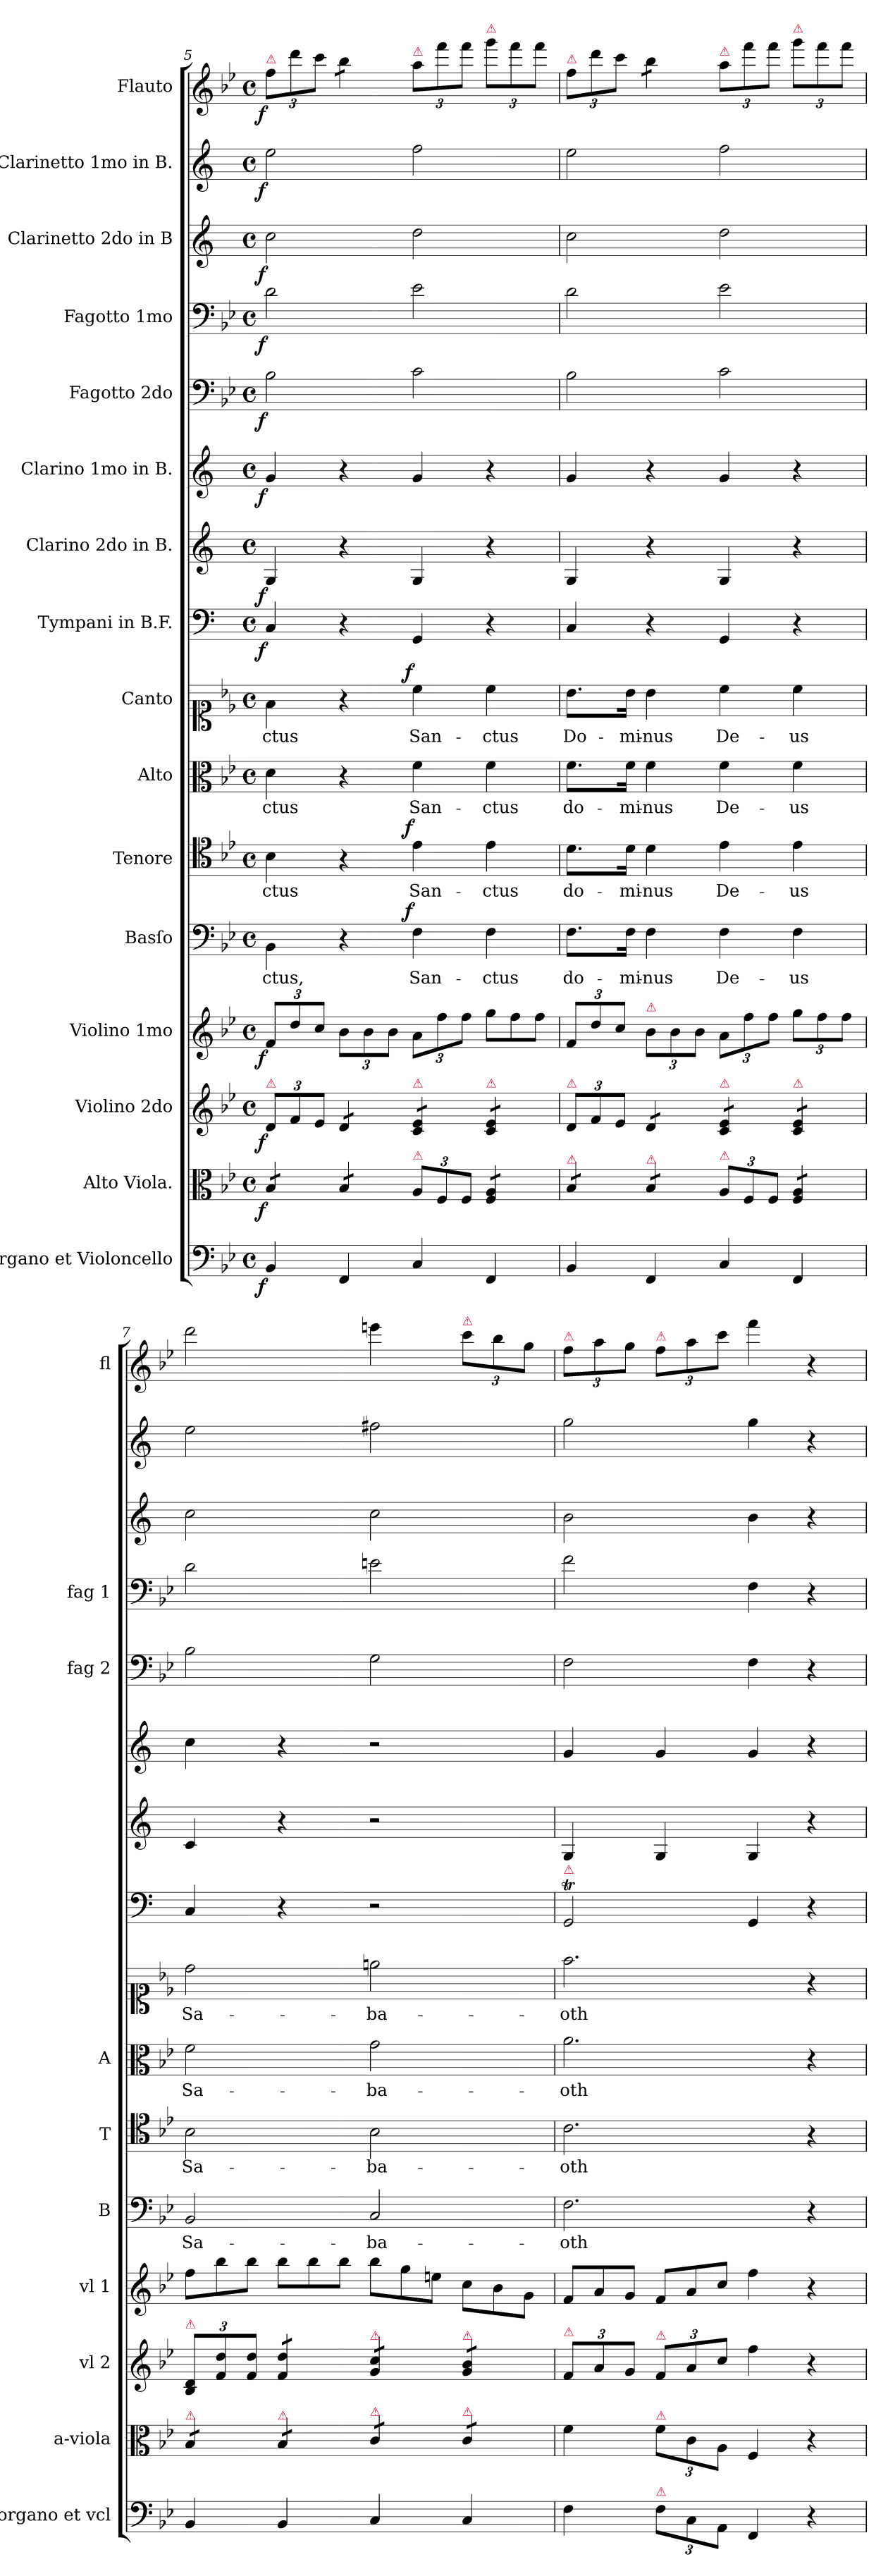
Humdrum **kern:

**kern	**dynam	**kern	**dynam	**kern	**dynam	**kern	**dynam	**kern	**text	**dynam	**kern	**text	**dynam	**kern	**text	**dynam	**kern	**text	**dynam	**kern	**dynam	**kern	**dynam	**kern	**dynam	**kern	**dynam	**kern	**dynam	**kern	**dynam	**kern	**dynam	**kern	**dynam
*part16	*part16	*part15	*part15	*part14	*part14	*part13	*part13	*part12	*part12	*part12	*part11	*part11	*part11	*part10	*part10	*part10	*part9	*part9	*part9	*part8	*part8	*part7	*part7	*part6	*part6	*part5	*part5	*part4	*part4	*part3	*part3	*part2	*part2	*part1	*part1
*staff16	*staff16	*staff15	*staff15	*staff14	*staff14	*staff13	*staff13	*staff12	*staff12	*staff12	*staff11	*staff11	*staff11	*staff10	*staff10	*staff10	*staff9	*staff9	*staff9	*staff8	*staff8	*staff7	*staff7	*staff6	*staff6	*staff5	*staff5	*staff4	*staff4	*staff3	*staff3	*staff2	*staff2	*staff1	*staff1
*I"Organo et Violoncello	*	*I"Alto Viola.	*	*I"Violino 2do	*	*I"Violino 1mo	*	*I"Basſo	*	*	*I"Tenore	*	*	*I"Alto	*	*	*I"Canto	*	*	*I"Tympani in B.F.	*	*I"Clarino 2do in B.	*	*I"Clarino 1mo in B.	*	*I"Fagotto 2do	*	*I"Fagotto 1mo	*	*I"Clarinetto 2do in B	*	*I"Clarinetto 1mo in B.	*	*I"Flauto	*
*I'organo et vcl	*	*I'a-viola	*	*I'vl 2	*	*I'vl 1	*	*I'B	*	*	*I'T	*	*	*I'A	*	*	*	*	*	*	*	*	*	*	*	*I'fag 2	*	*I'fag 1	*	*	*	*	*	*I'fl	*
*clefF4	*	*clefC3	*	*clefG2	*	*clefG2	*	*clefF4	*	*	*clefC4	*	*	*clefC3	*	*	*clefC1	*	*	*clefF4	*	*clefG2	*	*clefG2	*	*clefF4	*	*clefF4	*	*clefG2	*	*clefG2	*	*clefG2	*
*	*	*	*	*	*	*	*	*	*	*	*	*	*	*	*	*	*	*	*	*ITrd1c2	*	*ITrd1c2	*	*ITrd1c2	*	*	*	*	*	*ITrd1c2	*	*ITrd1c2	*	*	*
*k[b-e-]	*	*k[b-e-]	*	*k[b-e-]	*	*k[b-e-]	*	*k[b-e-]	*	*	*k[b-e-]	*	*	*k[b-e-]	*	*	*k[b-e-]	*	*	*k[b-e-]	*	*k[b-e-]	*	*k[b-e-]	*	*k[b-e-]	*	*k[b-e-]	*	*k[b-e-]	*	*k[b-e-]	*	*k[b-e-]	*
*B-:	*	*B-:	*	*B-:	*	*B-:	*	*B-:	*	*	*B-:	*	*	*B-:	*	*	*B-:	*	*	*B-:	*	*B-:	*	*B-:	*	*B-:	*	*B-:	*	*B-:	*	*B-:	*	*B-:	*
*M4/4	*	*M4/4	*	*M4/4	*	*M4/4	*	*M4/4	*	*	*M4/4	*	*	*M4/4	*	*	*M4/4	*	*	*M4/4	*	*M4/4	*	*M4/4	*	*M4/4	*	*M4/4	*	*M4/4	*	*M4/4	*	*M4/4	*
*met(c)	*	*met(c)	*	*met(c)	*	*met(c)	*	*met(c)	*	*	*met(c)	*	*	*met(c)	*	*	*met(c)	*	*	*met(c)	*	*met(c)	*	*met(c)	*	*met(c)	*	*met(c)	*	*met(c)	*	*met(c)	*	*met(c)	*
=5	=5	=5	=5	=5	=5	=5	=5	=5	=5	=5	=5	=5	=5	=5	=5	=5	=5	=5	=5	=5	=5	=5	=5	=5	=5	=5	=5	=5	=5	=5	=5	=5	=5	=5	=5
!	!	!	!	!	!	!	!	!	!	!	!	!	!	!	!	!	!	!	!	!	!	!	!	!	!	!	!	!	!	!	!	!	!	!LO:TX:a:color=crimson:t=⚠	!
!	!	!	!	!LO:TX:a:color=crimson:t=⚠	!	!	!	!	!	!	!	!	!	!	!	!	!	!	!	!	!	!	!	!	!	!	!	!	!	!	!	!	!	!	!
!	!LO:DY:rj	!	!LO:DY:rj	!	!LO:DY:rj	!	!LO:DY:b:rj	!	!	!	!	!	!	!	!	!	!	!	!	!	!LO:DY:rj	!	!LO:DY:rj	!	!LO:DY:rj	!	!LO:DY:rj	!	!LO:DY:rj	!	!LO:DY:rj	!	!LO:DY:rj	!	!LO:DY:rj
*	*	*tremolo	*	*	*	*	*	*	*	*	*	*	*	*	*	*	*	*	*	*	*	*	*	*	*	*	*	*	*	*	*	*	*	*	*
4BB-/	f	8B-/L	f	12d/L	f.	12f/L	f.	4BB-\	-ctus,	.	4B-\	-ctus	.	4d\	-ctus	.	4f\	-ctus	.	4BB-/	f.	4F/	f	4f/	f	2B-\	f	2d\	f	2b-\	f.	2dd\	f.	12ff\L	f.
.	.	.	.	12f/	.	12dd/	.	.	.	.	.	.	.	.	.	.	.	.	.	.	.	.	.	.	.	.	.	.	.	.	.	.	.	12ddd\	.
.	.	8B-/J	.	.	.	.	.	.	.	.	.	.	.	.	.	.	.	.	.	.	.	.	.	.	.	.	.	.	.	.	.	.	.	.	.
.	.	.	.	12e-/J	.	12cc/J	.	.	.	.	.	.	.	.	.	.	.	.	.	.	.	.	.	.	.	.	.	.	.	.	.	.	.	12ccc\J	.
!	!	!	!	!	!	!	!	!	!	!	!	!	!	!	!	!	!	!	!	!	!	!	!	!	!	!	!	!	!	!	!	!	!	!LO:TX:a:color=crimson:t=⚠	!
!	!	!	!	!	!	!	!	!	!	!	!	!	!	!	!	!	!	!	!	!	!	!	!	!	!	!	!	!	!	!	!	!	!	!LO:TX:a:color=crimson:t=⚠	!
!	!	!	!	!LO:TX:a:color=crimson:t=⚠	!	!	!	!	!	!	!	!	!	!	!	!	!	!	!	!	!	!	!	!	!	!	!	!	!	!	!	!	!	!	!
*	*	*	*	*tremolo	*	*	*	*	*	*	*	*	*	*	*	*	*	*	*	*	*	*	*	*	*	*	*	*	*	*	*	*	*	*	*
*	*	*	*	*	*	*	*	*	*	*	*	*	*	*	*	*	*	*	*	*	*	*	*	*	*	*	*	*	*	*	*	*	*	*tremolo	*
4FF/	.	8B-/L	.	8d/L	.	12b-\L	.	4r	.	.	4r	.	.	4r	.	.	4r	.	.	4r	.	4r	.	4r	.	.	.	.	.	.	.	.	.	8bb-\L	.
.	.	.	.	.	.	12b-\	.	.	.	.	.	.	.	.	.	.	.	.	.	.	.	.	.	.	.	.	.	.	.	.	.	.	.	.	.
.	.	8B-/J	.	8d/J	.	.	.	.	.	.	.	.	.	.	.	.	.	.	.	.	.	.	.	.	.	.	.	.	.	.	.	.	.	8bb-\J	.
*	*	*	*	*	*	*	*	*	*	*	*	*	*	*	*	*	*	*	*	*	*	*	*	*	*	*	*	*	*	*	*	*	*	*Xtremolo	*
*	*	*Xtremolo	*	*	*	*	*	*	*	*	*	*	*	*	*	*	*	*	*	*	*	*	*	*	*	*	*	*	*	*	*	*	*	*	*
.	.	.	.	.	.	12b-\J	.	.	.	.	.	.	.	.	.	.	.	.	.	.	.	.	.	.	.	.	.	.	.	.	.	.	.	.	.
!	!	!	!	!	!	!	!	!	!	!	!	!	!	!	!	!	!	!	!	!	!	!	!	!	!	!	!	!	!	!	!	!	!	!LO:TX:a:color=crimson:t=⚠	!
!	!	!	!	!LO:TX:a:color=crimson:t=⚠	!	!	!	!	!	!	!	!	!	!	!	!	!	!	!	!	!	!	!	!	!	!	!	!	!	!	!	!	!	!	!
!	!	!LO:TX:a:color=crimson:t=⚠	!	!	!	!	!	!	!	!	!	!	!	!	!	!	!	!	!	!	!	!	!	!	!	!	!	!	!	!	!	!	!	!	!
!	!	!	!	!	!	!	!	!	!	!LO:DY:a:rj	!	!	!LO:DY:a:rj	!	!	!LO:DY:a:rj	!	!	!LO:DY:b:rj	!	!	!	!	!	!	!	!	!	!	!	!	!	!	!	!
4C/	.	12A/L	.	8c/ 8e-/L	.	12a\L	.	4F\	San-	f	4e-\	San-	f.	4f\	San-	forto	4cc\	San-	f	4FF/	.	4F/	.	4f/	.	2c\	.	2e-\	.	2cc\	.	2ee-\	.	12aa\L	.
.	.	12F/	.	.	.	12ff\	.	.	.	.	.	.	.	.	.	.	.	.	.	.	.	.	.	.	.	.	.	.	.	.	.	.	.	12fff\	.
.	.	.	.	8c/ 8e-/J	.	.	.	.	.	.	.	.	.	.	.	.	.	.	.	.	.	.	.	.	.	.	.	.	.	.	.	.	.	.	.
.	.	12F/J	.	.	.	12ff\J	.	.	.	.	.	.	.	.	.	.	.	.	.	.	.	.	.	.	.	.	.	.	.	.	.	.	.	12fff\J	.
*	*	*	*	*	*	*Xtuplet	*	*	*	*	*	*	*	*	*	*	*	*	*	*	*	*	*	*	*	*	*	*	*	*	*	*	*	*	*
!	!	!	!	!	!	!	!	!	!	!	!	!	!	!	!	!	!	!	!	!	!	!	!	!	!	!	!	!	!	!	!	!	!	!LO:TX:a:color=crimson:t=⚠	!
!	!	!	!	!LO:TX:a:color=crimson:t=⚠	!	!	!	!	!	!	!	!	!	!	!	!	!	!	!	!	!	!	!	!	!	!	!	!	!	!	!	!	!	!	!
!	!	!LO:TX:a:color=crimson:t=⚠	!	!	!	!	!	!	!	!	!	!	!	!	!	!	!	!	!	!	!	!	!	!	!	!	!	!	!	!	!	!	!	!	!
*	*	*tremolo	*	*	*	*	*	*	*	*	*	*	*	*	*	*	*	*	*	*	*	*	*	*	*	*	*	*	*	*	*	*	*	*	*
4FF/	.	8F/ 8A/L	.	8c/ 8e-/L	.	12gg\L	.	4F\	-ctus	.	4e-\	-ctus	.	4f\	-ctus	.	4cc\	-ctus	.	4r	.	4r	.	4r	.	.	.	.	.	.	.	.	.	12ggg\L	.
.	.	.	.	.	.	12ff\	.	.	.	.	.	.	.	.	.	.	.	.	.	.	.	.	.	.	.	.	.	.	.	.	.	.	.	12fff\	.
.	.	8F/ 8A/J	.	8c/ 8e-/J	.	.	.	.	.	.	.	.	.	.	.	.	.	.	.	.	.	.	.	.	.	.	.	.	.	.	.	.	.	.	.
*	*	*	*	*Xtremolo	*	*	*	*	*	*	*	*	*	*	*	*	*	*	*	*	*	*	*	*	*	*	*	*	*	*	*	*	*	*	*
.	.	.	.	.	.	12ff\J	.	.	.	.	.	.	.	.	.	.	.	.	.	.	.	.	.	.	.	.	.	.	.	.	.	.	.	12fff\J	.
=6	=6	=6	=6	=6	=6	=6	=6	=6	=6	=6	=6	=6	=6	=6	=6	=6	=6	=6	=6	=6	=6	=6	=6	=6	=6	=6	=6	=6	=6	=6	=6	=6	=6	=6	=6
*	*	*	*	*	*	*tuplet	*	*	*	*	*	*	*	*	*	*	*	*	*	*	*	*	*	*	*	*	*	*	*	*	*	*	*	*	*
!	!	!	!	!	!	!	!	!	!	!	!	!	!	!	!	!	!	!	!	!	!	!	!	!	!	!	!	!	!	!	!	!	!	!LO:TX:a:color=crimson:t=⚠	!
!	!	!	!	!LO:TX:a:color=crimson:t=⚠	!	!	!	!	!	!	!	!	!	!	!	!	!	!	!	!	!	!	!	!	!	!	!	!	!	!	!	!	!	!	!
!	!	!LO:TX:a:color=crimson:t=⚠	!	!	!	!	!	!	!	!	!	!	!	!	!	!	!	!	!	!	!	!	!	!	!	!	!	!	!	!	!	!	!	!	!
!	!	!	!	!	!	!	!	!	!	!	!	!	!	!	!	!LO:DY:a	!	!	!	!	!	!	!	!	!	!	!	!	!	!	!	!	!	!	!
4BB-/	.	8B-/L	.	12d/L	.	12f/L	.	8.F\L	do-	.	8.d\L	do-	.	8.f\L	do-	piano	8.b-\L	Do-	.	4BB-/	.	4F/	.	4f/	.	2B-\	.	2d\	.	2b-\	.	2dd\	.	12ff\L	.
.	.	.	.	12f/	.	12dd/	.	.	.	.	.	.	.	.	.	.	.	.	.	.	.	.	.	.	.	.	.	.	.	.	.	.	.	12ddd\	.
.	.	8B-/J	.	.	.	.	.	.	.	.	.	.	.	.	.	.	.	.	.	.	.	.	.	.	.	.	.	.	.	.	.	.	.	.	.
.	.	.	.	12e-/J	.	12cc/J	.	.	.	.	.	.	.	.	.	.	.	.	.	.	.	.	.	.	.	.	.	.	.	.	.	.	.	12ccc\J	.
.	.	.	.	.	.	.	.	16F\Jk	-mi-	.	16d\Jk	-mi-	.	16f\Jk	-mi-	.	16b-\Jk	-mi-	.	.	.	.	.	.	.	.	.	.	.	.	.	.	.	.	.
!	!	!	!	!	!	!	!	!	!	!	!	!	!	!	!	!	!	!	!	!	!	!	!	!	!	!	!	!	!	!	!	!	!	!LO:TX:a:color=crimson:t=⚠	!
!	!	!	!	!	!	!LO:TX:a:color=crimson:t=⚠	!	!	!	!	!	!	!	!	!	!	!	!	!	!	!	!	!	!	!	!	!	!	!	!	!	!	!	!	!
!	!	!	!	!LO:TX:a:color=crimson:t=⚠	!	!	!	!	!	!	!	!	!	!	!	!	!	!	!	!	!	!	!	!	!	!	!	!	!	!	!	!	!	!	!
!	!	!LO:TX:a:color=crimson:t=⚠	!	!	!	!	!	!	!	!	!	!	!	!	!	!	!	!	!	!	!	!	!	!	!	!	!	!	!	!	!	!	!	!	!
*	*	*	*	*tremolo	*	*	*	*	*	*	*	*	*	*	*	*	*	*	*	*	*	*	*	*	*	*	*	*	*	*	*	*	*	*	*
*	*	*	*	*	*	*	*	*	*	*	*	*	*	*	*	*	*	*	*	*	*	*	*	*	*	*	*	*	*	*	*	*	*	*tremolo	*
4FF/	.	8B-/L	.	8d/L	.	12b-\L	.	4F\	-nus	.	4d\	-nus	.	4f\	-nus	.	4b-\	-nus	.	4r	.	4r	.	4r	.	.	.	.	.	.	.	.	.	8bb-\L	.
.	.	.	.	.	.	12b-\	.	.	.	.	.	.	.	.	.	.	.	.	.	.	.	.	.	.	.	.	.	.	.	.	.	.	.	.	.
.	.	8B-/J	.	8d/J	.	.	.	.	.	.	.	.	.	.	.	.	.	.	.	.	.	.	.	.	.	.	.	.	.	.	.	.	.	8bb-\J	.
*	*	*	*	*	*	*	*	*	*	*	*	*	*	*	*	*	*	*	*	*	*	*	*	*	*	*	*	*	*	*	*	*	*	*Xtremolo	*
*	*	*Xtremolo	*	*	*	*	*	*	*	*	*	*	*	*	*	*	*	*	*	*	*	*	*	*	*	*	*	*	*	*	*	*	*	*	*
.	.	.	.	.	.	12b-\J	.	.	.	.	.	.	.	.	.	.	.	.	.	.	.	.	.	.	.	.	.	.	.	.	.	.	.	.	.
!	!	!	!	!	!	!	!	!	!	!	!	!	!	!	!	!	!	!	!	!	!	!	!	!	!	!	!	!	!	!	!	!	!	!LO:TX:a:color=crimson:t=⚠	!
!	!	!	!	!LO:TX:a:color=crimson:t=⚠	!	!	!	!	!	!	!	!	!	!	!	!	!	!	!	!	!	!	!	!	!	!	!	!	!	!	!	!	!	!	!
!	!	!LO:TX:a:color=crimson:t=⚠	!	!	!	!	!	!	!	!	!	!	!	!	!	!	!	!	!	!	!	!	!	!	!	!	!	!	!	!	!	!	!	!	!
4C/	.	12A/L	.	8c/ 8e-/L	.	12a\L	.	4F\	De-	.	4e-\	De-	.	4f\	De-	.	4cc\	De-	.	4FF/	.	4F/	.	4f/	.	2c\	.	2e-\	.	2cc\	.	2ee-\	.	12aa\L	.
.	.	12F/	.	.	.	12ff\	.	.	.	.	.	.	.	.	.	.	.	.	.	.	.	.	.	.	.	.	.	.	.	.	.	.	.	12fff\	.
.	.	.	.	8c/ 8e-/J	.	.	.	.	.	.	.	.	.	.	.	.	.	.	.	.	.	.	.	.	.	.	.	.	.	.	.	.	.	.	.
.	.	12F/J	.	.	.	12ff\J	.	.	.	.	.	.	.	.	.	.	.	.	.	.	.	.	.	.	.	.	.	.	.	.	.	.	.	12fff\J	.
!	!	!	!	!	!	!	!	!	!	!	!	!	!	!	!	!	!	!	!	!	!	!	!	!	!	!	!	!	!	!	!	!	!	!LO:TX:a:color=crimson:t=⚠	!
!	!	!	!	!LO:TX:a:color=crimson:t=⚠	!	!	!	!	!	!	!	!	!	!	!	!	!	!	!	!	!	!	!	!	!	!	!	!	!	!	!	!	!	!	!
!	!	!LO:TX:a:color=crimson:t=⚠	!	!	!	!	!	!	!	!	!	!	!	!	!	!	!	!	!	!	!	!	!	!	!	!	!	!	!	!	!	!	!	!	!
*	*	*tremolo	*	*	*	*	*	*	*	*	*	*	*	*	*	*	*	*	*	*	*	*	*	*	*	*	*	*	*	*	*	*	*	*	*
4FF/	.	8F/ 8A/L	.	8c/ 8e-/L	.	12gg\L	.	4F\	-us	.	4e-\	-us	.	4f\	-us	.	4cc\	-us	.	4r	.	4r	.	4r	.	.	.	.	.	.	.	.	.	12ggg\L	.
.	.	.	.	.	.	12ff\	.	.	.	.	.	.	.	.	.	.	.	.	.	.	.	.	.	.	.	.	.	.	.	.	.	.	.	12fff\	.
.	.	8F/ 8A/J	.	8c/ 8e-/J	.	.	.	.	.	.	.	.	.	.	.	.	.	.	.	.	.	.	.	.	.	.	.	.	.	.	.	.	.	.	.
*	*	*	*	*Xtremolo	*	*	*	*	*	*	*	*	*	*	*	*	*	*	*	*	*	*	*	*	*	*	*	*	*	*	*	*	*	*	*
.	.	.	.	.	.	12ff\J	.	.	.	.	.	.	.	.	.	.	.	.	.	.	.	.	.	.	.	.	.	.	.	.	.	.	.	12fff\J	.
=7	=7	=7	=7	=7	=7	=7	=7	=7	=7	=7	=7	=7	=7	=7	=7	=7	=7	=7	=7	=7	=7	=7	=7	=7	=7	=7	=7	=7	=7	=7	=7	=7	=7	=7	=7
*	*	*	*	*	*	*Xtuplet	*	*	*	*	*	*	*	*	*	*	*	*	*	*	*	*	*	*	*	*	*	*	*	*	*	*	*	*	*
!	!	!	!	!LO:TX:a:color=crimson:t=⚠	!	!	!	!	!	!	!	!	!	!	!	!	!	!	!	!	!	!	!	!	!	!	!	!	!	!	!	!	!	!	!
!	!	!LO:TX:a:color=crimson:t=⚠	!	!	!	!	!	!	!	!	!	!	!	!	!	!	!	!	!	!	!	!	!	!	!	!	!	!	!	!	!	!	!	!	!
4BB-/	.	8B-/L	.	12B-/ 12d/L	.	12ff\L	.	2BB-/	Sa-	.	2B-\	Sa-	.	2f\	Sa-	.	2dd\	Sa-	.	4BB-/	.	4B-/	.	4b-\	.	2B-\	.	2d\	.	2b-\	.	2dd\	.	2ddd\	.
.	.	.	.	12f/ 12dd/	.	12bb-\	.	.	.	.	.	.	.	.	.	.	.	.	.	.	.	.	.	.	.	.	.	.	.	.	.	.	.	.	.
.	.	8B-/J	.	.	.	.	.	.	.	.	.	.	.	.	.	.	.	.	.	.	.	.	.	.	.	.	.	.	.	.	.	.	.	.	.
.	.	.	.	12f/ 12dd/J	.	12bb-\J	.	.	.	.	.	.	.	.	.	.	.	.	.	.	.	.	.	.	.	.	.	.	.	.	.	.	.	.	.
!	!	!	!	!LO:TX:a:color=crimson:t=⚠	!	!	!	!	!	!	!	!	!	!	!	!	!	!	!	!	!	!	!	!	!	!	!	!	!	!	!	!	!	!	!
!	!	!LO:TX:a:color=crimson:t=⚠	!	!	!	!	!	!	!	!	!	!	!	!	!	!	!	!	!	!	!	!	!	!	!	!	!	!	!	!	!	!	!	!	!
*	*	*	*	*tremolo	*	*	*	*	*	*	*	*	*	*	*	*	*	*	*	*	*	*	*	*	*	*	*	*	*	*	*	*	*	*	*
4BB-/	.	8B-/L	.	8f/ 8dd/L	.	12bb-\L	.	.	.	.	.	.	.	.	.	.	.	.	.	4r	.	4r	.	4r	.	.	.	.	.	.	.	.	.	.	.
.	.	.	.	.	.	12bb-\	.	.	.	.	.	.	.	.	.	.	.	.	.	.	.	.	.	.	.	.	.	.	.	.	.	.	.	.	.
.	.	8B-/J	.	8f/ 8dd/J	.	.	.	.	.	.	.	.	.	.	.	.	.	.	.	.	.	.	.	.	.	.	.	.	.	.	.	.	.	.	.
.	.	.	.	.	.	12bb-\J	.	.	.	.	.	.	.	.	.	.	.	.	.	.	.	.	.	.	.	.	.	.	.	.	.	.	.	.	.
!	!	!	!	!LO:TX:a:color=crimson:t=⚠	!	!	!	!	!	!	!	!	!	!	!	!	!	!	!	!	!	!	!	!	!	!	!	!	!	!	!	!	!	!	!
!	!	!LO:TX:a:color=crimson:t=⚠	!	!	!	!	!	!	!	!	!	!	!	!	!	!	!	!	!	!	!	!	!	!	!	!	!	!	!	!	!	!	!	!	!
4C/	.	8c/L	.	8g/ 8cc/L	.	12bb-\L	.	2C/	-ba-	.	2B-\	-ba-	.	2g\	-ba-	.	2een\	-ba-	.	2r	.	2r	.	2r	.	2G\	.	2en\	.	2b-\	.	2een\	.	4eeen\	.
.	.	.	.	.	.	12gg\	.	.	.	.	.	.	.	.	.	.	.	.	.	.	.	.	.	.	.	.	.	.	.	.	.	.	.	.	.
.	.	8c/J	.	8g/ 8cc/J	.	.	.	.	.	.	.	.	.	.	.	.	.	.	.	.	.	.	.	.	.	.	.	.	.	.	.	.	.	.	.
.	.	.	.	.	.	12een\J	.	.	.	.	.	.	.	.	.	.	.	.	.	.	.	.	.	.	.	.	.	.	.	.	.	.	.	.	.
!	!	!	!	!	!	!	!	!	!	!	!	!	!	!	!	!	!	!	!	!	!	!	!	!	!	!	!	!	!	!	!	!	!	!LO:TX:a:color=crimson:t=⚠	!
!	!	!	!	!LO:TX:a:color=crimson:t=⚠	!	!	!	!	!	!	!	!	!	!	!	!	!	!	!	!	!	!	!	!	!	!	!	!	!	!	!	!	!	!	!
!	!	!LO:TX:a:color=crimson:t=⚠	!	!	!	!	!	!	!	!	!	!	!	!	!	!	!	!	!	!	!	!	!	!	!	!	!	!	!	!	!	!	!	!	!
4C/	.	8c/L	.	8g/ 8b-/L	.	12cc\L	.	.	.	.	.	.	.	.	.	.	.	.	.	.	.	.	.	.	.	.	.	.	.	.	.	.	.	12ccc\L	.
.	.	.	.	.	.	12b-\	.	.	.	.	.	.	.	.	.	.	.	.	.	.	.	.	.	.	.	.	.	.	.	.	.	.	.	12bb-\	.
.	.	8c/J	.	8g/ 8b-/J	.	.	.	.	.	.	.	.	.	.	.	.	.	.	.	.	.	.	.	.	.	.	.	.	.	.	.	.	.	.	.
*	*	*	*	*Xtremolo	*	*	*	*	*	*	*	*	*	*	*	*	*	*	*	*	*	*	*	*	*	*	*	*	*	*	*	*	*	*	*
*	*	*Xtremolo	*	*	*	*	*	*	*	*	*	*	*	*	*	*	*	*	*	*	*	*	*	*	*	*	*	*	*	*	*	*	*	*	*
.	.	.	.	.	.	12g\J	.	.	.	.	.	.	.	.	.	.	.	.	.	.	.	.	.	.	.	.	.	.	.	.	.	.	.	12gg\J	.
=8	=8	=8	=8	=8	=8	=8	=8	=8	=8	=8	=8	=8	=8	=8	=8	=8	=8	=8	=8	=8	=8	=8	=8	=8	=8	=8	=8	=8	=8	=8	=8	=8	=8	=8	=8
!	!	!	!	!	!	!	!	!	!	!	!	!	!	!	!	!	!	!	!	!	!	!	!	!	!	!	!	!	!	!	!	!	!	!LO:TX:a:color=crimson:t=⚠	!
!	!	!	!	!	!	!	!	!	!	!	!	!	!	!	!	!	!	!	!	!LO:TX:a:color=crimson:t=⚠	!	!	!	!	!	!	!	!	!	!	!	!	!	!	!
!	!	!	!	!LO:TX:a:color=crimson:t=⚠	!	!	!	!	!	!	!	!	!	!	!	!	!	!	!	!	!	!	!	!	!	!	!	!	!	!	!	!	!	!	!
4F\	.	4f\	.	12f/L	.	12f/L	.	2.F\	-oth	.	2.c\	-oth	.	2.a\	-oth	.	2.ff\	-oth	.	2FFT/	.	4F/	.	4f/	.	2F\	.	2f\	.	2a\	.	2ff\	.	12ff\L	.
.	.	.	.	12a/	.	12a/	.	.	.	.	.	.	.	.	.	.	.	.	.	.	.	.	.	.	.	.	.	.	.	.	.	.	.	12aa\	.
.	.	.	.	12g/J	.	12g/J	.	.	.	.	.	.	.	.	.	.	.	.	.	.	.	.	.	.	.	.	.	.	.	.	.	.	.	12gg\J	.
!	!	!	!	!	!	!	!	!	!	!	!	!	!	!	!	!	!	!	!	!	!	!	!	!	!	!	!	!	!	!	!	!	!	!LO:TX:a:color=crimson:t=⚠	!
!	!	!	!	!LO:TX:a:color=crimson:t=⚠	!	!	!	!	!	!	!	!	!	!	!	!	!	!	!	!	!	!	!	!	!	!	!	!	!	!	!	!	!	!	!
!	!	!LO:TX:a:color=crimson:t=⚠	!	!	!	!	!	!	!	!	!	!	!	!	!	!	!	!	!	!	!	!	!	!	!	!	!	!	!	!	!	!	!	!	!
!LO:TX:a:color=crimson:t=⚠	!	!	!	!	!	!	!	!	!	!	!	!	!	!	!	!	!	!	!	!	!	!	!	!	!	!	!	!	!	!	!	!	!	!	!
12F\L	.	12f\L	.	12f/L	.	12f/L	.	.	.	.	.	.	.	.	.	.	.	.	.	.	.	4F/	.	4f/	.	.	.	.	.	.	.	.	.	12ff\L	.
12C\	.	12c\	.	12a/	.	12a/	.	.	.	.	.	.	.	.	.	.	.	.	.	.	.	.	.	.	.	.	.	.	.	.	.	.	.	12aa\	.
12AA\J	.	12A\J	.	12cc/J	.	12cc/J	.	.	.	.	.	.	.	.	.	.	.	.	.	.	.	.	.	.	.	.	.	.	.	.	.	.	.	12ccc\J	.
4FF/	.	4F/	.	4ff\	.	4ff\	.	.	.	.	.	.	.	.	.	.	.	.	.	4FF/	.	4F/	.	4f/	.	4F\	.	4F\	.	4a\	.	4ff\	.	4fff\	.
4r	.	4r	.	4r	.	4r	.	4r	.	.	4r	.	.	4r	.	.	4r	.	.	4r	.	4r	.	4r	.	4r	.	4r	.	4r	.	4r	.	4r	.
=	=	=	=	=	=	=	=	=	=	=	=	=	=	=	=	=	=	=	=	=	=	=	=	=	=	=	=	=	=	=	=	=	=	=	=
*-	*-	*-	*-	*-	*-	*-	*-	*-	*-	*-	*-	*-	*-	*-	*-	*-	*-	*-	*-	*-	*-	*-	*-	*-	*-	*-	*-	*-	*-	*-	*-	*-	*-	*-	*-
